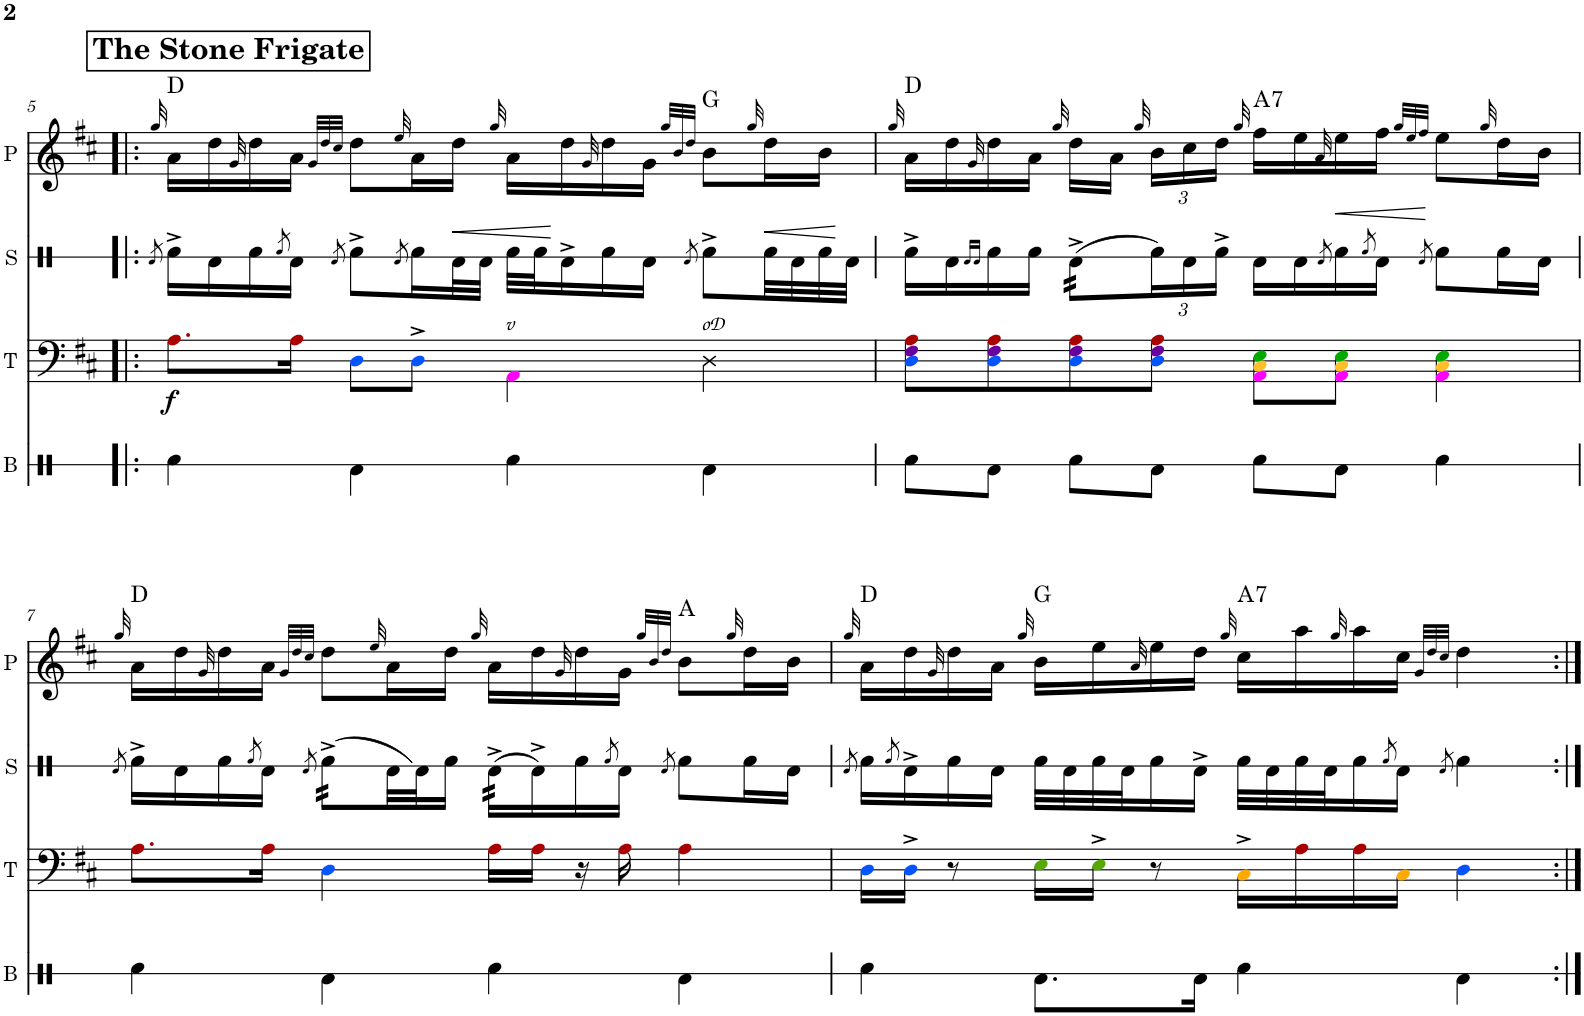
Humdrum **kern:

**kern	**kern	**dynam	**kern	**dynam	**kern	**harte
*part4	*part3	*part3	*part2	*part2	*part1	*part1
*staff4	*staff3	*staff3	*staff2	*staff2	*staff1	*
*I"Bass	*I"Tenors (tonal)	*	*I"Snare	*	*I"Bagpipes	*
*I'B	*I'T	*	*I'S	*	*	*
!!LO:PB:g=z
*clefX	*clefF4	*	*clefX	*	*clefG2	*
*	*Trd1c2	*	*	*	*Trd1c2	*
*k[]	*k[f#c#]	*	*k[]	*	*k[f#c#]	*
*M4/4	*M4/4	*	*M4/4	*	*M4/4	*
!!LO:REH:place=s1:a:B:cj:fs=14:t=The Stone Frigate
=5!|:	=5!|:	=5!|:	=5!|:	=5!|:	=5!|:	=5!|:
.	.	.	8qRd/	.	32qgg/	.
!	!	!LO:DY:b	!	!	!	!
4Rf\	8.Ai\L	f	16Rf^>\LL	.	16a\LL	D:maj
.	.	.	16Rd\	.	16dd\	.
.	.	.	.	.	32qg/	.
.	.	.	16Rf\	.	16dd\	.
.	.	.	8qRf/	.	.	.
.	16Ai\Jk	.	16Rd\JJ	.	16a\JJ	.
.	.	.	.	.	32qg/LLL	.
.	.	.	.	.	32qdd/	.
.	.	.	8qRd/	.	32qcc#/JJJ	.
4Rd\	8Dj\L	.	8Rf^\L	.	8dd\L	.
.	.	.	8qRd/	.	32qee/	.
.	8D^j\J	.	16Rf\L	.	16a\L	.
!	!	!	!	!LO:HP:b	!	!
.	.	.	32Rd\L	<	16dd\JJ	.
.	.	.	32Rd\JJJ	.	.	.
.	.	.	.	.	32qgg/	.
!	!LO:TX:a:t=v	!	!	!	!	!
4Rf\	4AA^Z\	.	32Rf\LLL	.	16a\LL	.
.	.	.	32Rf\J	.	.	.
.	.	.	16Rd^\	[	16dd\	.
.	.	.	.	.	32qg/	.
.	.	.	16Rf\	.	16dd\	.
.	.	.	16Rd\JJ	.	16g\JJ	.
.	.	.	.	.	32qgg/LLL	.
.	.	.	.	.	32qb/	.
.	.	.	8qRd/	.	32qdd/JJJ	.
!	!LO:TX:a:t=oD	!	!	!	!	!
4Rd\	4D\	.	8Rf^\L	.	8b\L	G:maj
.	.	.	.	.	32qgg/	.
!	!	!	!	!LO:HP:b	!	!
.	.	.	32Rf\LL	<	16dd\L	.
.	.	.	32Rd\	.	.	.
.	.	.	32Rf\	.	16b\JJ	.
.	.	.	32Rd\JJJ	[	.	.
=6	=6	=6	=6	=6	=6	=6
.	.	.	.	.	32qgg/	.
8Rf\L	8Dj\ 8F#V\ 8Ai\L	.	16Rf^\LL	.	16a\LL	D:maj
.	.	.	16Rd\	.	16dd\	.
.	.	.	16qRd/LL	.	.	.
.	.	.	16qRd/JJ	.	32qg/	.
8Rd\J	8Dj\ 8F#V\ 8Ai\	.	16Rf\	.	16dd\	.
.	.	.	16Rf\JJ	.	16a\JJ	.
.	.	.	.	.	32qgg/	.
*	*	*	*tremolo	*	*	*
8Rf\L	8Dj\ 8F#V\ 8Ai\	.	(32Rd^\LLL	.	16dd\LL	.
.	.	.	(32Rd^\	.	.	.
.	.	.	(32Rd^\	.	16a\JJ	.
.	.	.	(32Rd^\	.	.	.
*	*	*	*Xtremolo	*	*	*
.	.	.	.	.	32qgg/	.
*	*	*	*Xbrackettup	*	*Xbrackettup	*
8Rd\J	8Dj\ 8F#V\ 8Ai\J	.	24Rf\L)	.	24b\LL	.
.	.	.	24Rd\	.	24cc#\	.
.	.	.	24Rf^\JJ	.	24dd\JJ	.
.	.	.	.	.	32qgg/	.
!	!	!	!	!	!	!LO:H:kt=7
8Rf\L	8AAZ\ 8C#N\ 8El\L	.	16Rd\LL	.	16ff#\LL	A:7
.	.	.	16Rd\	.	16ee\	.
.	.	.	8qRd/	.	32qa/	.
8Rd\J	8AAZ\ 8C#N\ 8El\J	.	16Rf\	.	16ee\	.
.	.	.	8qRf/	.	.	.
.	.	.	16Rd\JJ	.	16ff#\JJ	.
.	.	.	.	.	32qgg/LLL	.
.	.	.	.	.	32qee/	.
.	.	.	8qRd/	.	32qff#/JJJ	.
4Rf\	4AAZ\ 4C#N\ 4El\	.	8Rf\L	.	8ee\L	.
.	.	.	.	.	32qgg/	.
.	.	.	16Rf\L	.	16dd\L	.
.	.	.	16Rd\JJ	.	16b\JJ	.
!!LO:LB:g=z
=7	=7	=7	=7	=7	=7	=7
.	.	.	8qRd/	.	32qgg/	.
4Rf\	8.Ai\L	.	16Rf^\LL	.	16a\LL	D:maj
.	.	.	16Rd\	.	16dd\	.
.	.	.	.	.	32qg/	.
.	.	.	16Rf\	.	16dd\	.
.	.	.	8qRf/	.	.	.
.	16Ai\Jk	.	16Rd\JJ	.	16a\JJ	.
.	.	.	.	.	32qg/LLL	.
.	.	.	.	.	32qdd/	.
.	.	.	(>8qRd/	.	32qcc#/JJJ	.
*	*	*	*tremolo	*	*	*
4Rd\	4Dj\	.	32Rf^\LLL	.	8dd\L	.
.	.	.	32Rf^\	.	.	.
.	.	.	32Rf^\	.	.	.
.	.	.	32Rf^\	.	.	.
*	*	*	*Xtremolo	*	*	*
.	.	.	.	.	32qee/	.
.	.	.	32Rd\LL)	.	16a\L	.
.	.	.	32Rd\J	.	.	.
.	.	.	16Rf\JJ	.	16dd\JJ	.
.	.	.	.	.	32qgg/	.
*	*	*	*tremolo	*	*	*
4Rf\	16Ai\LL	.	(64Rd^\LLLL	.	16a\LL	.
.	.	.	(64Rd^\	.	.	.
.	.	.	(64Rd^\	.	.	.
.	.	.	(64Rd^\	.	.	.
*	*	*	*Xtremolo	*	*	*
.	16Ai\JJ	.	16Rd^\)	.	16dd\	.
.	.	.	.	.	32qg/	.
.	16r	.	16Rf\	.	16dd\	.
.	.	.	8qRf/	.	.	.
.	16Ai\	.	16Rd\JJ	.	16g\JJ	.
.	.	.	.	.	32qgg/LLL	.
.	.	.	.	.	32qb/	.
.	.	.	8qRd/	.	32qdd/JJJ	.
4Rd\	4Ai\	.	8Rf\L	.	8b\L	A:maj
.	.	.	.	.	32qgg/	.
.	.	.	16Rf\L	.	16dd\L	.
.	.	.	16Rd\JJ	.	16b\JJ	.
=8	=8	=8	=8	=8	=8	=8
.	.	.	8qRd/	.	32qgg/	.
4Rf\	16Dj\LL	.	16Rf\LL	.	16a\LL	D:maj
.	.	.	8qRf/	.	.	.
.	16D^j\JJ	.	16Rd^\	.	16dd\	.
.	.	.	.	.	32qg/	.
.	8r	.	16Rf\	.	16dd\	.
.	.	.	16Rd\JJ	.	16a\JJ	.
.	.	.	.	.	32qgg/	.
8.Rd\L	16E!\LL	.	32Rf\LLL	.	16b\LL	G:maj
.	.	.	32Rd\	.	.	.
.	16E^!\JJ	.	32Rf\	.	16ee\	.
.	.	.	32Rd\J	.	.	.
.	.	.	.	.	32qa/	.
.	8r	.	16Rf\	.	16ee\	.
16Rd\Jk	.	.	16Rd^\JJ	.	16dd\JJ	.
.	.	.	.	.	32qgg/	.
!	!	!	!	!	!	!LO:H:kt=7
4Rf\	16C#^+\LL	.	32Rf\LLL	.	16cc#\LL	A:7
.	.	.	32Rd\	.	.	.
.	16Ai\	.	32Rf\	.	16aa\	.
.	.	.	32Rd\J	.	.	.
.	.	.	.	.	32qgg/	.
.	16Ai\	.	16Rf\	.	16aa\	.
.	.	.	8qRf/	.	.	.
.	16C#+\JJ	.	16Rd\JJ	.	16cc#\JJ	.
.	.	.	.	.	32qg/LLL	.
.	.	.	.	.	32qdd/	.
.	.	.	8qRd/	.	32qcc#/JJJ	.
4Rd\	4Dj\	.	4Rf\	.	4dd\	.
=:|!	=:|!	=:|!	=:|!	=:|!	=:|!	=:|!
*-	*-	*-	*-	*-	*-	*-
